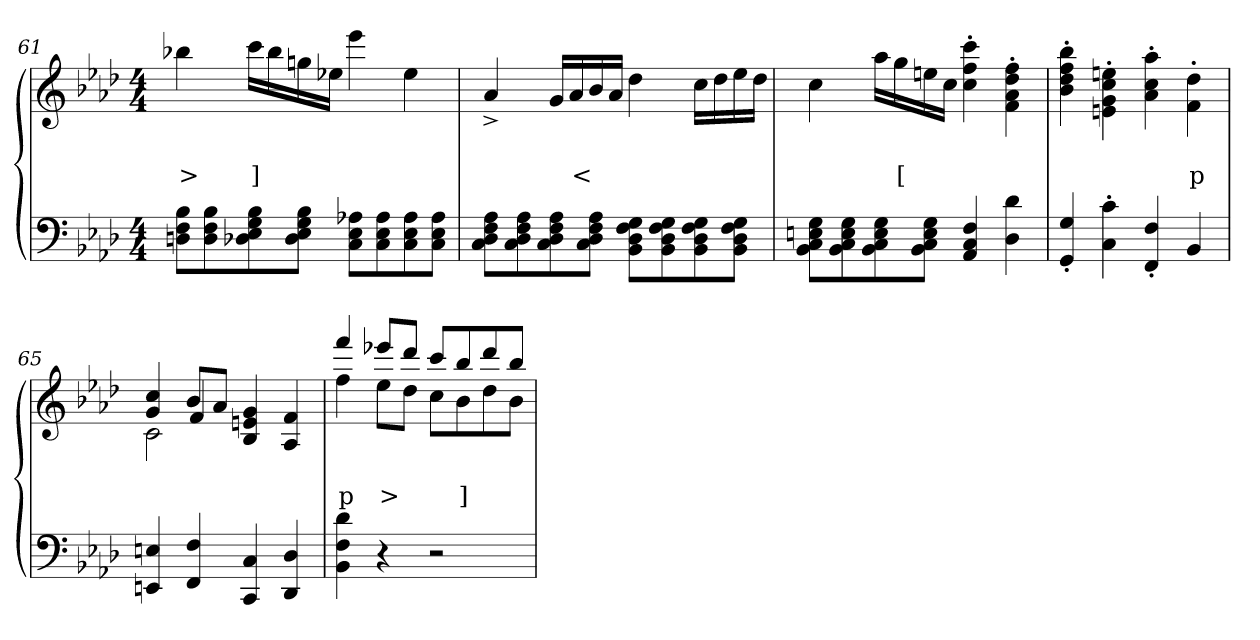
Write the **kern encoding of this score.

**kern	**kern	**text	**text
*part2	*part1	*part1	*part1
*staff2	*staff1	*staff1	*staff1
*clefF4	*clefG2	*	*
*k[b-e-a-d-]	*k[b-e-a-d-]	*	*
*M4/4	*M4/4	*	*
=61	=61	=61	=61
8B- 8F 8DnL	4bb-X	.	>
8B- 8F 8D	.	.	.
8B- 8G 8E- 8D-X	16cccLL	.	]
.	16bb-	.	.
8B- 8G 8E- 8D-J	16ggn	.	.
.	16ee-XJJ	.	.
8A-X 8E- 8CL	4eee-	.	.
8A- 8E- 8C	.	.	.
8A- 8E- 8C	4ee-	.	.
8A- 8E- 8CJ	.	.	.
=62	=62	=62	=62
8A- 8F 8D- 8CL	4a-^>	.	.
8A- 8F 8D- 8C	.	.	.
8A- 8F 8D- 8C	16gLL	.	.
.	16a-	.	<
8A- 8F 8D- 8CJ	16b-	.	.
.	16a-JJ	.	.
8G 8F 8D- 8BB-L	4dd-	.	.
8G 8F 8D- 8BB-	.	.	.
8G 8F 8D- 8BB-	16ccLL	.	.
.	16dd-	.	.
8G 8F 8D- 8BB-J	16ee-	.	.
.	16dd-JJ	.	.
=63	=63	=63	=63
8G 8En 8C 8BB-L	4cc	.	.
8G 8E 8C 8BB-	.	.	.
8G 8E 8C 8BB-	16aa-LL	.	.
.	16gg	.	[
8G 8E 8C 8BB-J	16een	.	.
.	16ccJJ	.	.
4F/ 4C/ 4AA-/	4ccc'> 4ff'> 4cc'>	.	.
4d- 4D-	4ff'> 4dd-'> 4a-'> 4f'>	.	.
=64	=64	=64	=64
4G'> 4GG'>	4bb-'> 4ff'> 4dd-'> 4b-'>	.	.
4c'> 4C'>	4een\'> 4cc\'> 4g\'> 4en\'>	.	.
4F'> 4FF'>	4aa-'> 4cc'> 4a-'>	.	.
4BB-	4dd-\'> 4f\'>	.	p
=65	=65	=65	=65
*	*^	*	*
*	*	*^	*	*
4En 4EEn	4cc 4g	2c	4ryy	.	.
4F 4FF	8b-L	.	4f	.	.
.	8a-J	.	.	.	.
4C 4CC	4g 4en 4B-	2ryy	2ryy	.	.
4D- 4DD-	4f 4A-	.	.	.	.
*	*	*v	*v	*	*
=66	=66	=66	=66	=66
4d- 4F 4BB-	4fff	4ff	.	p
4r	8eee-XL	8ee-L	.	>
.	8ddd-J	8dd-J	.	.
2r	8cccL	8ccL	.	.
.	8bb-	8b-	.	]
.	8ddd-	8dd-	.	.
.	8bb-J	8b-J	.	.
*	*v	*v	*	*
=	=	=	=
*-	*-	*-	*-
